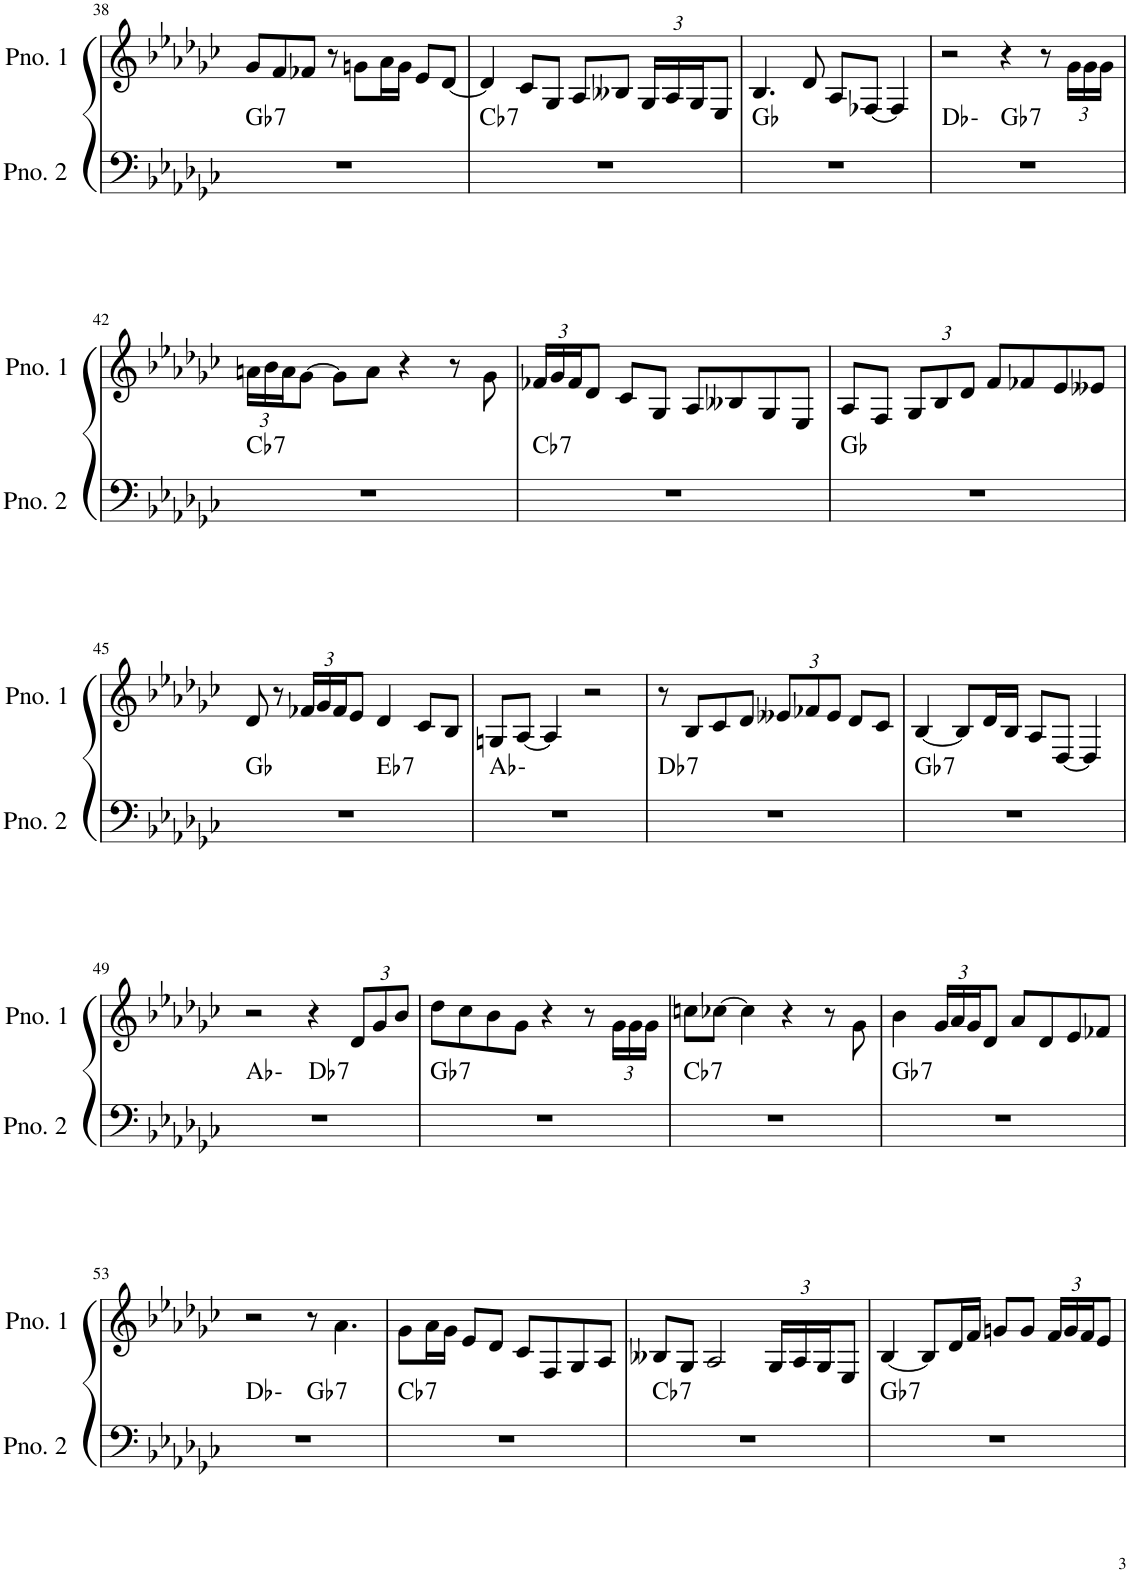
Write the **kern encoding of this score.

**kern	**harte	**kern
*part2	*part2	*part1
*staff2	*	*staff1
*I"ピアノ 2	*	*I"ピアノ 1
!!LO:PB:g=z
*clefF4	*	*clefG2
*k[b-e-a-d-g-c-]	*	*k[b-e-a-d-g-c-]
*M4/4	*	*M4/4
=38	=38	=38
!	!LO:H:kt=7	!
1r	Gb:7	8g-/L
.	.	8f/
.	.	8f-X/J
.	.	8r
.	.	8gn\L
.	.	16a-\L
.	.	16g\JJ
.	.	8e-/L
.	.	[8d-/J
=39	=39	=39
!	!LO:H:kt=7	!
1r	Cb:7	4d-/]
.	.	8c-/L
.	.	8G-/J
.	.	8A-/L
.	.	8B--X/J
*	*	*Xbrackettup
.	.	24G-/LL
.	.	24A-/
.	.	24G-/J
.	.	8E-/J
=40	=40	=40
1r	Gb:maj	4.B-/
.	.	8d-/
.	.	8A-/L
.	.	[8F-X/J
.	.	4F-/]
=41	=41	=41
*^	*	*
1r	2ryy	Db:min	2r
!	!	!LO:H:kt=7	!
.	2ryy	Gb:7	4r
.	.	.	8r
.	.	.	24g-\LL
.	.	.	24g-\
.	.	.	24g-\JJ
!!LO:LB:g=z
=42	=42	=42	=42
!	!	!LO:H:kt=7	!
*v	*v	*	*
1r	Cb:7	24an\LL
.	.	24b-\
.	.	24a\J
.	.	[8g-\J
.	.	8g-\L]
.	.	8a\J
.	.	4r
.	.	8r
.	.	8g-\
=43	=43	=43
!	!LO:H:kt=7	!
1r	Cb:7	24f-X/LL
.	.	24g-/
.	.	24f-/J
.	.	8d-/J
.	.	8c-/L
.	.	8G-/J
.	.	8A-/L
.	.	8B--X/
.	.	8G-/
.	.	8E-/J
=44	=44	=44
1r	Gb:maj	8A-/L
.	.	8F/J
.	.	12G-/L
.	.	12B-/
.	.	12d-/J
.	.	8f/L
.	.	8f-X/
.	.	8e-/
.	.	8e--X/J
!!LO:LB:g=z
=45	=45	=45
*^	*	*
1r	2ryy	Gb:maj	8d-/
.	.	.	8r
.	.	.	24f-X/LL
.	.	.	24g-/
.	.	.	24f-/J
.	.	.	8e-/J
!	!	!LO:H:kt=7	!
.	2ryy	Eb:7	4d-/
.	.	.	8c-/L
.	.	.	8B-/J
*v	*v	*	*
=46	=46	=46
1r	Ab:min	8Gn/L
.	.	[8A-/J
.	.	4A-/]
.	.	2r
=47	=47	=47
!	!LO:H:kt=7	!
1r	Db:7	8r
.	.	8B-/L
.	.	8c-/
.	.	8d-/J
.	.	12e--X/L
.	.	12f-X/
.	.	12e--/J
.	.	8d-/L
.	.	8c-/J
=48	=48	=48
!	!LO:H:kt=7	!
1r	Gb:7	[4B-/
.	.	8B-/L]
.	.	16d-/L
.	.	16B-/JJ
.	.	8A-/L
.	.	[8D-/J
.	.	4D-/]
!!LO:LB:g=z
=49	=49	=49
*^	*	*
1r	2ryy	Ab:min	2r
!	!	!LO:H:kt=7	!
.	2ryy	Db:7	4r
.	.	.	12d-/L
.	.	.	12g-/
.	.	.	12b-/J
=50	=50	=50	=50
!	!	!LO:H:kt=7	!
*v	*v	*	*
1r	Gb:7	8dd-\L
.	.	8cc-\
.	.	8b-\
.	.	8g-\J
.	.	4r
.	.	8r
.	.	24g-\LL
.	.	24g-\
.	.	24g-\JJ
=51	=51	=51
!	!LO:H:kt=7	!
1r	Cb:7	8ccn\L
.	.	[8cc-X\J
.	.	4cc-\]
.	.	4r
.	.	8r
.	.	8g-\
=52	=52	=52
!	!LO:H:kt=7	!
1r	Gb:7	4b-\
.	.	24g-/LL
.	.	24a-/
.	.	24g-/J
.	.	8d-/J
.	.	8a-/L
.	.	8d-/
.	.	8e-/
.	.	8f-X/J
!!LO:LB:g=z
=53	=53	=53
*^	*	*
1r	2ryy	Db:min	2r
!	!	!LO:H:kt=7	!
.	2ryy	Gb:7	8r
.	.	.	4.a-\
=54	=54	=54	=54
!	!	!LO:H:kt=7	!
*v	*v	*	*
1r	Cb:7	8g-\L
.	.	16a-\L
.	.	16g-\JJ
.	.	8e-/L
.	.	8d-/J
.	.	8c-/L
.	.	8F/
.	.	8G-/
.	.	8A-/J
=55	=55	=55
!	!LO:H:kt=7	!
1r	Cb:7	8B--X/L
.	.	8G-/J
.	.	2A-/
.	.	24G-/LL
.	.	24A-/
.	.	24G-/J
.	.	8E-/J
=56	=56	=56
!	!LO:H:kt=7	!
1r	Gb:7	[4B-/
.	.	8B-/L]
.	.	16d-/L
.	.	16f/JJ
.	.	8gn/L
.	.	8g/J
.	.	24f/LL
.	.	24g/
.	.	24f/J
.	.	8e-/J
=	=	=
*-	*-	*-
